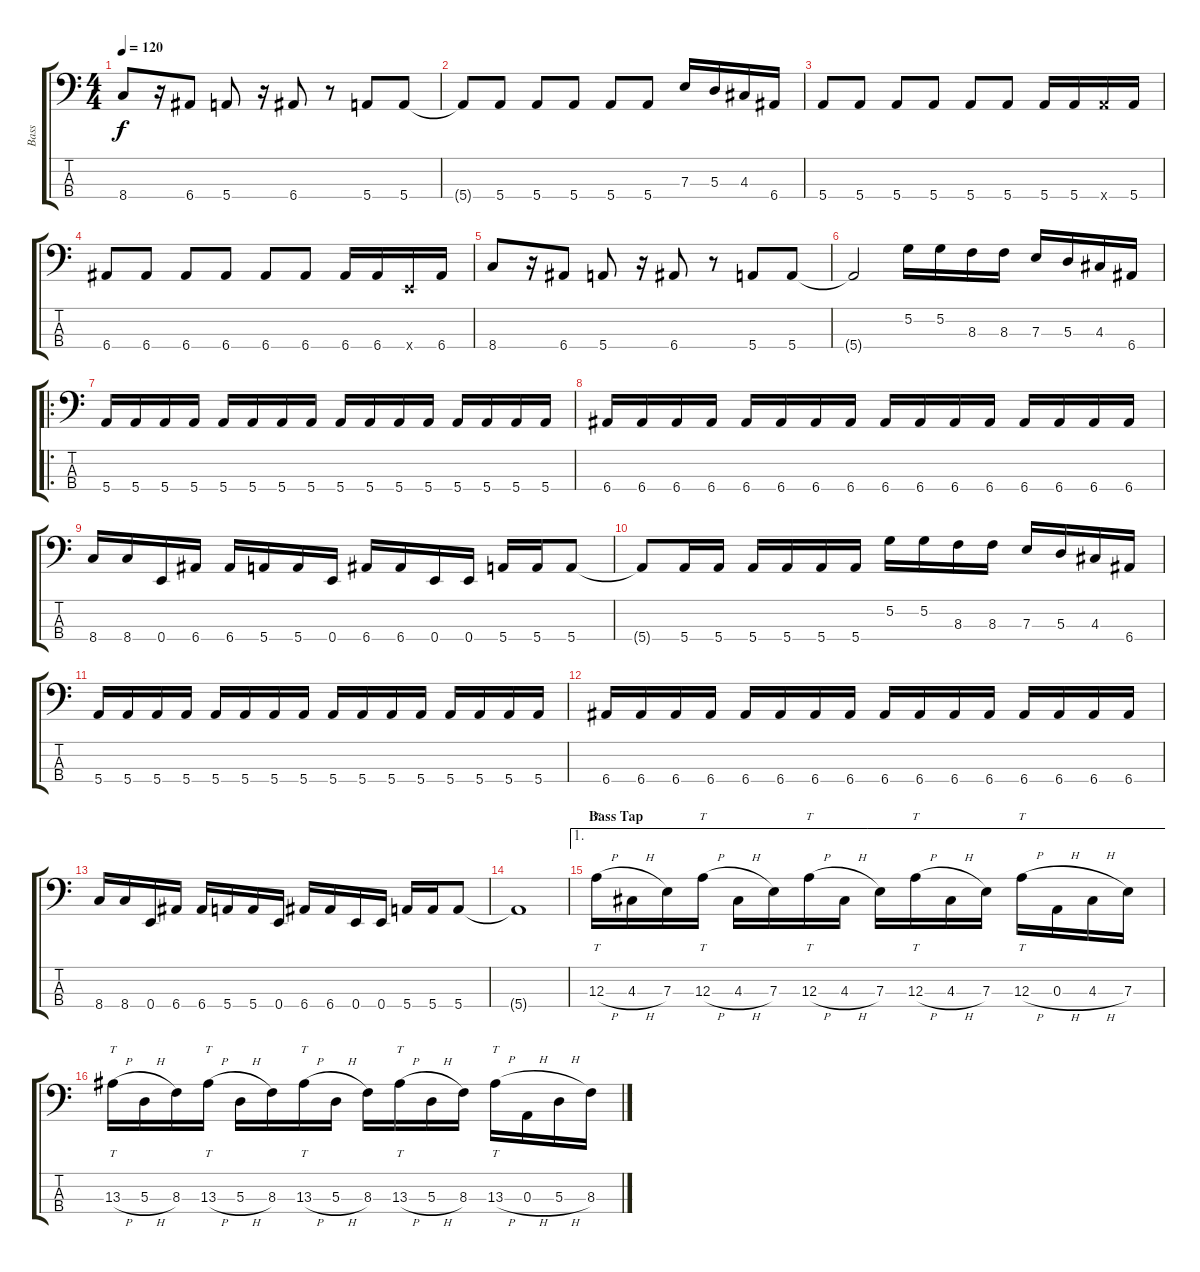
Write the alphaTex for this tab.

\track ("Bass" "Bass") {instrument electricbasspick}
\staff {score tabs}
\tuning (G2 D2 A1 E1) {hide}
\ts (4 4)
\tempo 120
\clef f4
\ks c
8.4.8{dy f} r.16 6.4.8 5.4.8 r.16 6.4.8 r.8 5.4.8 5.4.8 |
5.4{t}.8 5.4.8 5.4.8 5.4.8 5.4.8 5.4.8 7.3.16 5.3.16 4.3.16 6.4.16 |
5.4.8 5.4.8 5.4.8 5.4.8 5.4.8 5.4.8 5.4.16 5.4.16 5.4{x}.16 5.4.16 |
6.4.8 6.4.8 6.4.8 6.4.8 6.4.8 6.4.8 6.4.16 6.4.16 0.4{x}.16 6.4.16 |
8.4.8 r.16 6.4.8 5.4.8 r.16 6.4.8 r.8 5.4.8 5.4.8 |
5.4{t}.2 5.2.16 5.2.16 8.3.16 8.3.16 7.3.16 5.3.16 4.3.16 6.4.16 |
\ro
5.4.16 5.4.16 5.4.16 5.4.16 5.4.16 5.4.16 5.4.16 5.4.16 5.4.16 5.4.16 5.4.16 5.4.16 5.4.16 5.4.16 5.4.16 5.4.16 |
6.4.16 6.4.16 6.4.16 6.4.16 6.4.16 6.4.16 6.4.16 6.4.16 6.4.16 6.4.16 6.4.16 6.4.16 6.4.16 6.4.16 6.4.16 6.4.16 |
8.4.16 8.4.16 0.4.16 6.4.16 6.4.16 5.4.16 5.4.16 0.4.16 6.4.16 6.4.16 0.4.16 0.4.16 5.4.16 5.4.16 5.4.8 |
5.4{t}.8 5.4.16 5.4.16 5.4.16 5.4.16 5.4.16 5.4.16 5.2.16 5.2.16 8.3.16 8.3.16 7.3.16 5.3.16 4.3.16 6.4.16 |
5.4.16 5.4.16 5.4.16 5.4.16 5.4.16 5.4.16 5.4.16 5.4.16 5.4.16 5.4.16 5.4.16 5.4.16 5.4.16 5.4.16 5.4.16 5.4.16 |
6.4.16 6.4.16 6.4.16 6.4.16 6.4.16 6.4.16 6.4.16 6.4.16 6.4.16 6.4.16 6.4.16 6.4.16 6.4.16 6.4.16 6.4.16 6.4.16 |
8.4.16 8.4.16 0.4.16 6.4.16 6.4.16 5.4.16 5.4.16 0.4.16 6.4.16 6.4.16 0.4.16 0.4.16 5.4.16 5.4.16 5.4.8 |
5.4{t}.1 |
\ae 1
\section ("" "Bass Tap")
12.3{h}.16{tt} 4.3{h}.16 7.3.16 12.3{h}.16{tt} 4.3{h}.16 7.3.16 12.3{h}.16{tt} 4.3{h}.16 7.3.16 12.3{h}.16{tt} 4.3{h}.16 7.3.16 12.3{h}.16{tt} 0.3{h}.16 4.3{h}.16 7.3.16 |
13.3{h}.16{tt} 5.3{h}.16 8.3.16 13.3{h}.16{tt} 5.3{h}.16 8.3.16 13.3{h}.16{tt} 5.3{h}.16 8.3.16 13.3{h}.16{tt} 5.3{h}.16 8.3.16 13.3{h}.16{tt} 0.3{h}.16 5.3{h}.16 8.3.16
